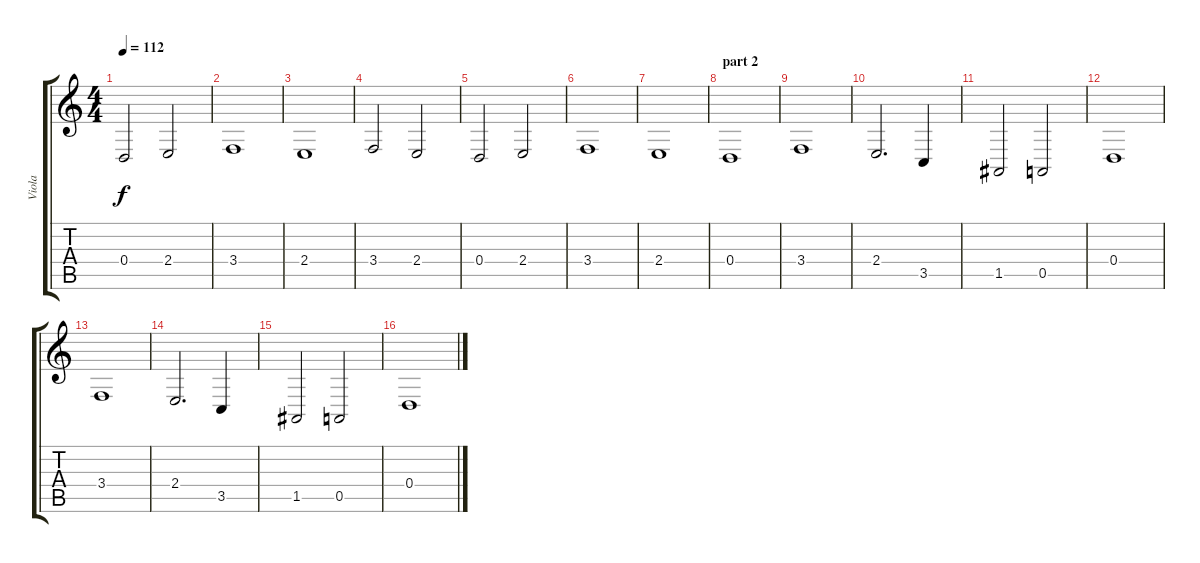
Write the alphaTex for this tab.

\track ("Viola" "Viola") {instrument viola}
\staff {score tabs}
\tuning (E4 B3 G3 D3 A2 E2) {hide}
\ts (4 4)
\tempo 112
\clef g2
\ks c
0.4.2{dy f} 2.4.2 |
3.4.1 |
2.4.1 |
3.4.2 2.4.2 |
0.4.2 2.4.2 |
3.4.1 |
2.4.1 |
\section ("" "part 2")
0.4.1 |
3.4.1 |
2.4.2{d} 3.5.4 |
1.5.2 0.5.2 |
0.4.1 |
3.4.1 |
2.4.2{d} 3.5.4 |
1.5.2 0.5.2 |
0.4.1
